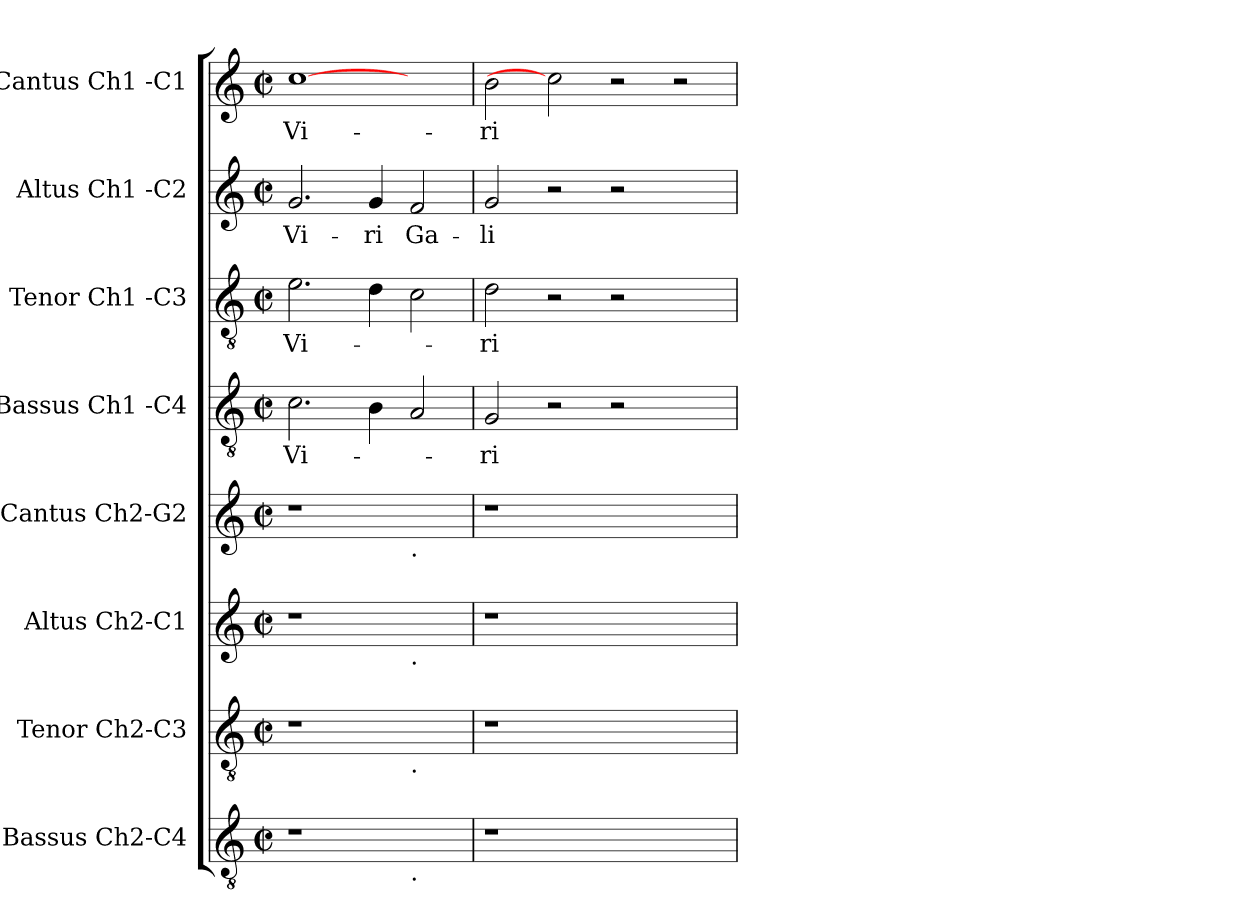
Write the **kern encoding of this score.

**kern	**kern	**kern	**kern	**kern	**text	**kern	**text	**kern	**text	**kern	**text
*part8	*part7	*part6	*part5	*part4	*part4	*part3	*part3	*part2	*part2	*part1	*part1
*staff8	*staff7	*staff6	*staff5	*staff4	*staff4	*staff3	*staff3	*staff2	*staff2	*staff1	*staff1
*I"Bassus Ch2-C4	*I"Tenor Ch2-C3	*I"Altus Ch2-C1	*I"Cantus Ch2-G2	*I"Bassus Ch1 -C4	*	*I"Tenor Ch1 -C3	*	*I"Altus Ch1 -C2	*	*I"Cantus Ch1 -C1	*
*I'B2	*I'T2	*I'A2	*I'C2	*I'B1	*	*I'T1	*	*I'A1	*	*I'C1	*
*clefGv2	*clefGv2	*clefG2	*clefG2	*clefGv2	*	*clefGv2	*	*clefG2	*	*clefG2	*
*k[]	*k[]	*k[]	*k[]	*k[]	*	*k[]	*	*k[]	*	*k[]	*
*M2/2	*M2/2	*M2/2	*M2/2	*M2/2	*	*M2/2	*	*M2/2	*	*M2/2	*
*met(c|)	*met(c|)	*met(c|)	*met(c|)	*met(c|)	*	*met(c|)	*	*met(c|)	*	*met(c|)	*
=1	=1	=1	=1	=1	=1	=1	=1	=1	=1	=1	=1
!	!	!	!	!	!LO:LY:b	!	!LO:LY:b	!	!LO:LY:b	!	!LO:LY:b
1r	1r	1r	1r	2.c\	Vi-	2.e\	Vi-	2.g/	Vi-	[1cc	Vi-
!	!	!	!	!	!	!	!	!	!LO:LY:b	!	!
.	.	.	.	4B\	.	4d\	.	4g/	-ri	.	.
!	!	!	!LO:TX:b:t=.	!	!	!	!	!	!	!	!
!	!	!LO:TX:b:t=.	!	!	!	!	!	!	!	!	!
!	!LO:TX:b:t=.	!	!	!	!	!	!	!	!	!	!
!LO:TX:b:t=.	!	!	!	!	!	!	!	!	!	!	!
!	!	!	!	!	!	!	!	!	!LO:LY:b	!	!
2ryy	2ryy	2ryy	2ryy	2A/	.	2c\	.	2f/	Ga-	2ryy	.
=2	=2	=2	=2	=2	=2	=2	=2	=2	=2	=2	=2
!	!	!	!	!	!LO:LY:b	!	!LO:LY:b	!	!LO:LY:b	!	!LO:LY:b
1r	1r	1r	1r	2G/	-ri	2d\	-ri	2g/	-li-	2b\	-ri
.	.	.	.	2r	.	2r	.	2r	.	2cc]	.
1ryy	1ryy	1ryy	1ryy	2r	.	2r	.	2r	.	2r	.
.	.	.	.	2ryy	.	2ryy	.	2ryy	.	2r	.
=	=	=	=	=	=	=	=	=	=	=	=
*-	*-	*-	*-	*-	*-	*-	*-	*-	*-	*-	*-
